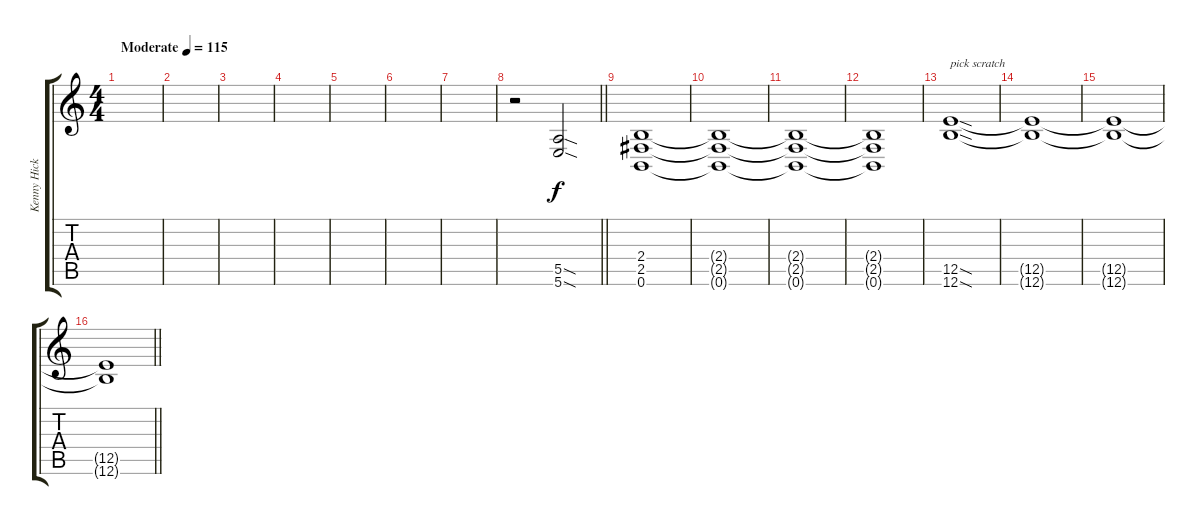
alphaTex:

\track ("Kenny Hickey" "Kenny Hick") {instrument distortionguitar}
\staff {score tabs}
\tuning (B3 Gb3 D3 A2 E2 B1) {hide}
\ts (4 4)
\tempo (115 "Moderate")
\clef g2
\ks c
|
|
|
|
|
|
|
\barLineRight lightlight
r.2 (5.5{sod} 5.6{sod}).2 |
\section ("" "")
(2.4 2.5 0.6).1 |
(2.4{t} 2.5{t} 0.6{t}).1 |
(2.4{t} 2.5{t} 0.6{t}).1 |
(2.4{t} 2.5{t} 0.6{t}).1 |
(12.5{sod} 12.6{sod}).1{txt "pick scratch"} |
(12.5{t} 12.6{t}).1 |
(12.5{t} 12.6{t}).1 |
\barLineRight lightlight
(12.5{t} 12.6{t}).1
